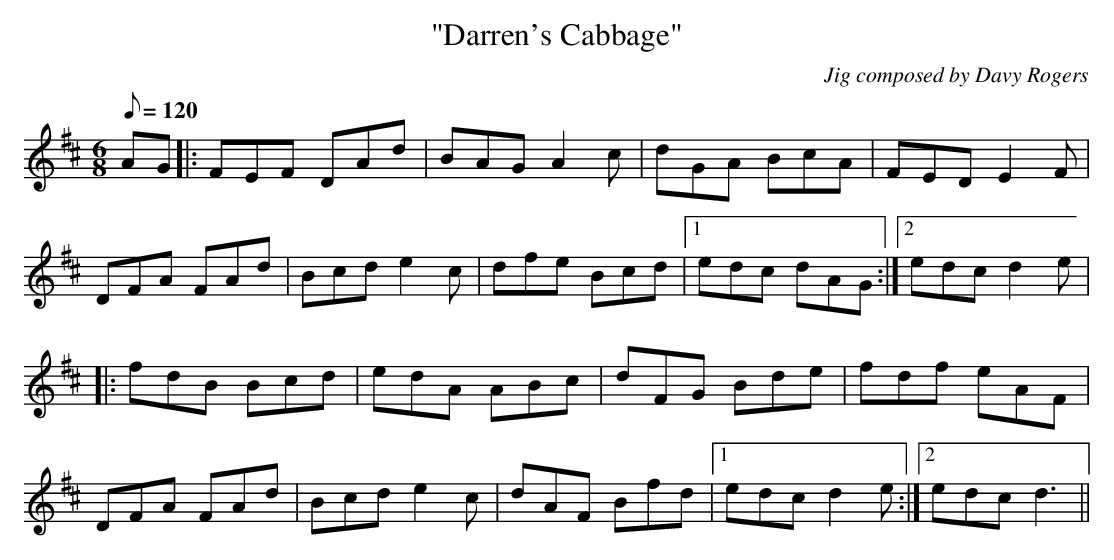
X:1
T:"Darren's Cabbage"
C:Jig composed by Davy Rogers
L:1/8
Q:120
K:D
M:6/8
AG |: FEF DAd | BAG A2c | dGA BcA | FED E2F |
DFA FAd | Bcd e2c | dfe Bcd |1 edc dAG :|2 edc d2e |
|: fdB Bcd | edA ABc | dFG Bde | fdf eAF |
DFA FAd | Bcd e2c | dAF Bfd |1 edc d2e :|2 edc d3 ||
